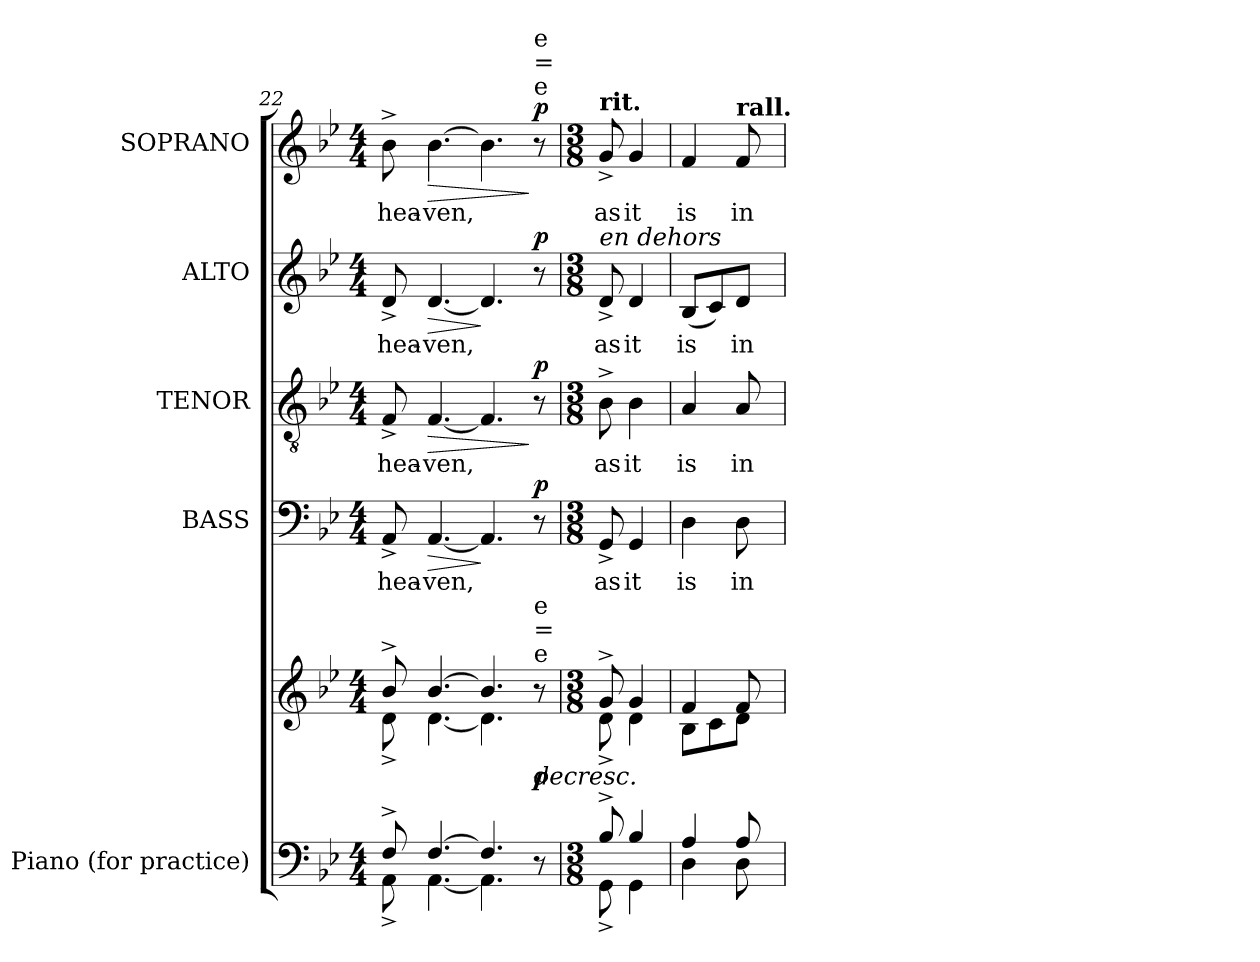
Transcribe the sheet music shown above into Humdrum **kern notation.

**kern	**kern	**dynam	**kern	**text	**dynam	**kern	**text	**dynam	**kern	**text	**dynam	**kern	**text	**dynam
*part5	*part5	*part5	*part4	*part4	*part4	*part3	*part3	*part3	*part2	*part2	*part2	*part1	*part1	*part1
*staff6	*staff5	*staff5/6	*staff4	*staff4	*staff4	*staff3	*staff3	*staff3	*staff2	*staff2	*staff2	*staff1	*staff1	*staff1
*I"Piano      (for practice)	*	*	*I"BASS	*	*	*I"TENOR	*	*	*I"ALTO	*	*	*I"SOPRANO	*	*
*I'Pno.	*	*	*I'B.	*	*	*I'T.	*	*	*I'A.	*	*	*I'S.	*	*
*clefF4	*clefG2	*	*clefF4	*	*	*clefGv2	*	*	*clefG2	*	*	*clefG2	*	*
*	*	*	*	*	*	*ITrd7c12	*	*	*	*	*	*	*	*
*k[b-e-]	*k[b-e-]	*	*k[b-e-]	*	*	*k[b-e-]	*	*	*k[b-e-]	*	*	*k[b-e-]	*	*
*B-:	*B-:	*	*B-:	*	*	*B-:	*	*	*B-:	*	*	*B-:	*	*
*M4/4	*M4/4	*	*M4/4	*	*	*M4/4	*	*	*M4/4	*	*	*M4/4	*	*
=22	=22	=22	=22	=22	=22	=22	=22	=22	=22	=22	=22	=22	=22	=22
*^	*^	*	*	*	*	*	*	*	*	*	*	*	*	*
!	!	!	!	!	!	!LO:LY:b:color=#000000	!	!	!	!	!	!	!	!	!	!
!	!	!	!	!	!	!	!	!	!LO:LY:b:color=#000000	!	!	!	!	!	!	!
!	!	!	!	!	!	!	!	!	!	!	!	!LO:LY:b:color=#000000	!	!	!	!
!	!	!	!	!	!	!	!	!	!	!	!	!	!	!	!LO:LY:b:color=#000000	!
8F^i/	8AA^i\	8b-^i/	8d^i\	.	8AA^i/	hea-	.	8FF^i/	hea-	.	8d^i/	hea-	.	8b-^i\	hea-	.
!	!	!	!	!	!	!LO:LY:b:color=#000000	!LO:HP:b	!	!	!	!	!	!	!	!	!
!	!	!	!	!	!	!	!	!	!LO:LY:b:color=#000000	!LO:HP:b	!	!	!	!	!	!
!	!	!	!	!	!	!	!	!	!	!	!	!LO:LY:b:color=#000000	!LO:HP:b	!	!	!
!	!	!	!	!	!	!	!	!	!	!	!	!	!	!	!LO:LY:b:color=#000000	!LO:HP:b
[4.Fi/	[4.AAi\	[4.b-i/	[4.di\	]	[4.AAi/	-ven,	>	[4.FFi/	-ven,	>	[4.di/	-ven,	>	[4.b-i\	-ven,	>
4.Fi/]	4.AAi\]	4.b-i/]	4.di\]	.	4.AAi/]	.	]	4.FFi/]	.	.	4.di/]	.	]	4.b-i\]	.	.
!	!	!	!	!	!	!	!	!	!	!	!	!	!	!LO:TX:a:t=e	!	!
!	!	!	!	!	!	!	!	!	!	!	!	!	!	!LO:TX:t==	!	!
!	!	!	!	!	!	!	!	!	!	!	!	!	!	!LO:TX:t=e	!	!
!	!	!LO:TX:a:t=e	!	!	!	!	!	!	!	!	!	!	!	!	!	!
!	!	!LO:TX:t==	!	!	!	!	!	!	!	!	!	!	!	!	!	!
!	!	!LO:TX:t=e	!	!	!	!	!	!	!	!	!	!	!	!	!	!
!	!	!	!	!LO:HP:b	!	!	!	!	!	!	!	!	!	!	!	!
8r	8ryy	8r	8ryy	> p	8r	.	p	8r	.	] p	8r	.	p	8r	.	] p
=23	=23	=23	=23	=23	=23	=23	=23	=23	=23	=23	=23	=23	=23	=23	=23	=23
*M3/8	*	*M3/8	*	*	*M3/8	*	*	*M3/8	*	*	*M3/8	*	*	*M3/8	*	*
!	!	!	!	!	!	!LO:LY:b:color=#000000	!	!	!	!	!	!	!	!	!	!
!	!	!	!	!	!	!	!	!	!LO:LY:b:color=#000000	!	!	!	!	!	!	!
!	!	!	!	!	!	!	!	!	!	!	!	!LO:LY:b:color=#000000	!	!	!	!
!	!	!	!	!	!	!	!	!	!	!	!	!	!	!LO:TX:a:B:t=rit.	!	!
!	!	!	!	!	!	!	!	!	!	!	!LO:TX:a:i:t=en dehors	!	!	!	!	!
!	!	!	!	!	!	!	!	!	!	!	!	!	!	!	!LO:LY:b:color=#000000	!
8B-^i/	8GG^i\	8g^i/	8d^i\	.	8GG^i/	as	.	8BB-^i\	as	.	8d^i/	as	.	8g^i/	as	.
!	!	!	!	!	!	!LO:LY:b:color=#000000	!	!	!	!	!	!	!	!	!	!
!	!	!	!	!	!	!	!	!	!LO:LY:b:color=#000000	!	!	!	!	!	!	!
!	!	!	!	!	!	!	!	!	!	!	!	!LO:LY:b:color=#000000	!	!	!	!
!	!	!	!	!	!	!	!	!	!	!	!	!	!	!	!LO:LY:b:color=#000000	!
4B-i/	4GGi\	4gi/	4di\	.	4GGi/	it	.	4BB-i\	it	.	4di/	it	.	4gi/	it	.
=24	=24	=24	=24	=24	=24	=24	=24	=24	=24	=24	=24	=24	=24	=24	=24	=24
!	!	!	!	!	!	!LO:LY:b:color=#000000	!	!	!	!	!	!	!	!	!	!
!	!	!	!	!	!	!	!	!	!LO:LY:b:color=#000000	!	!	!	!	!	!	!
!	!	!	!	!	!	!	!	!	!	!	!	!LO:LY:b:color=#000000	!	!	!	!
!	!	!	!	!	!	!	!	!	!	!	!	!	!	!	!LO:LY:b:color=#000000	!
4Ai/	4Di\	4fi/	8B-i\L	.	4Di\	is	.	4AAi/	is	.	(8B-i/L	is	.	4fi/	is	.
.	.	.	8ci\	.	.	.	.	.	.	.	8ci/)	.	.	.	.	.
!	!	!	!	!	!	!LO:LY:b:color=#000000	!	!	!	!	!	!	!	!	!	!
!	!	!	!	!	!	!	!	!	!LO:LY:b:color=#000000	!	!	!	!	!	!	!
!	!	!	!	!	!	!	!	!	!	!	!	!LO:LY:b:color=#000000	!	!	!	!
!	!	!	!	!	!	!	!	!	!	!	!	!	!	!LO:TX:a:B:t=rall.	!	!
!	!	!	!	!	!	!	!	!	!	!	!	!	!	!	!LO:LY:b:color=#000000	!
8Ai/	8Di\	8fi/	8di\J	.	8Di\	in	.	8AAi/	in	.	8di/J	in	.	8fi/	in	.
*v	*v	*	*	*	*	*	*	*	*	*	*	*	*	*	*	*
*	*v	*v	*	*	*	*	*	*	*	*	*	*	*	*	*
=	=	=	=	=	=	=	=	=	=	=	=	=	=	=
*-	*-	*-	*-	*-	*-	*-	*-	*-	*-	*-	*-	*-	*-	*-
